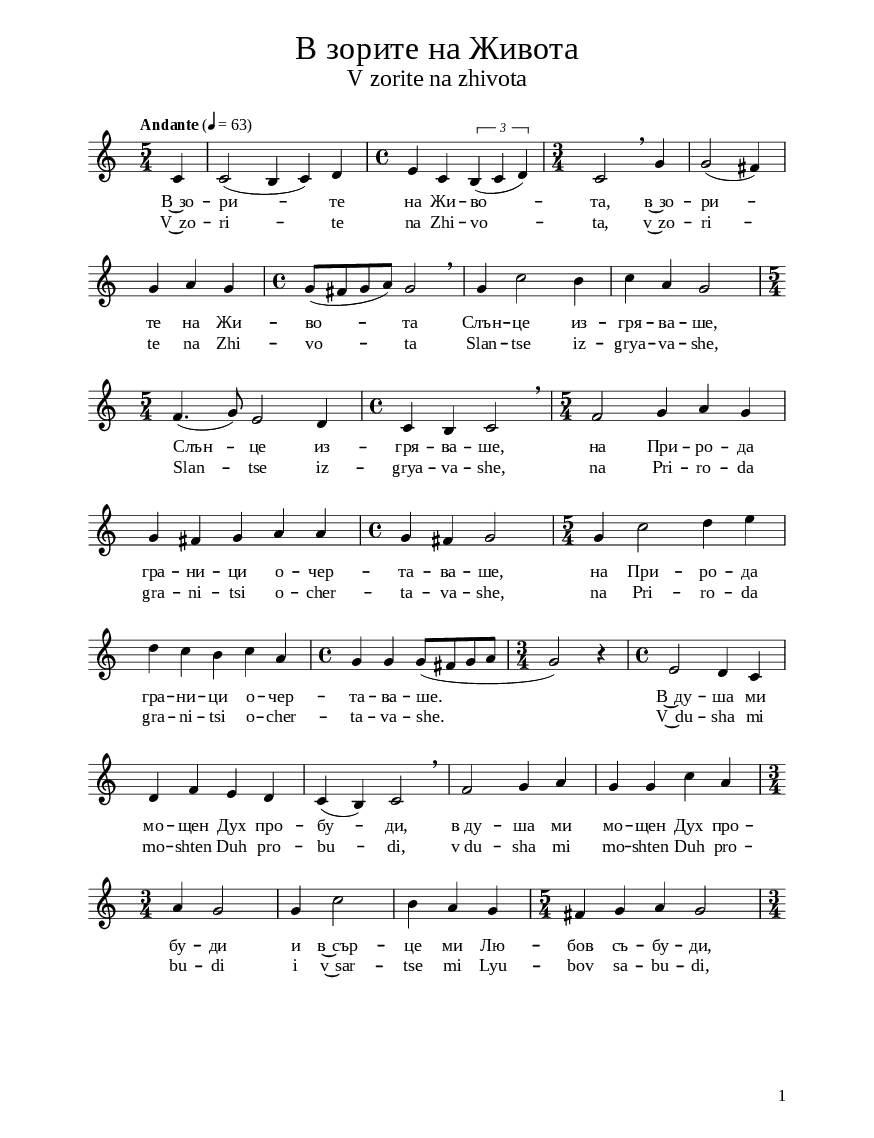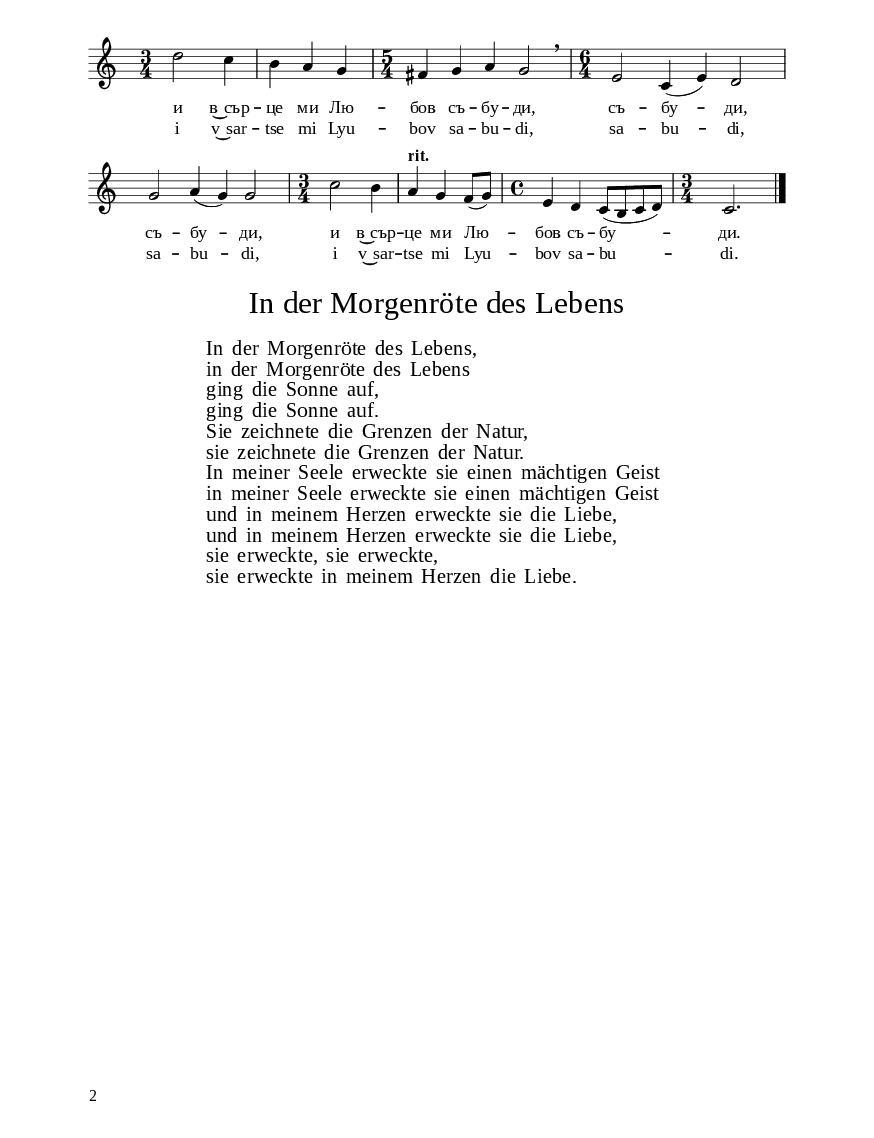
\version "2.24.0"

% include paper part and global functions
\include "include/globals.ily"

\bookpart {
  \include "include/bookpart-paper.ily"
  \score {
    \include "include/score-layout.ily"

     \new Voice \absolute {
      \clef treble
      \key c \major
      \time 5/4
       \tempoFunc "Andante" 4 "63"

\partial 4

      c '4 | c'2 ( b4 c' ) d' |\time 4/4  e'4 c' \times 2/3 { b4 ( c'4 d' ) }

      \time 3/4  c'2 \breathe g'4 |g'2 ( fis'4 ) | \break

      g'4 a' g' | \time 4/4  g'8 ( fis' g' a' ) g'2 \breathe g'4 c''2 b'4 | c''4 a' g'2 | \break

      \time 5/4  f'4. ( g'8 ) e'2 d'4 |\time 4/4  c'4 b c'2 \breathe | \time 5/4  f'2 g'4 a' g' | \break

      g'4 fis' g' a' a' | \time 4/4  g'4 fis' g'2 | \time 5/4  g'4 c''2 d''4 e'' | \break

      d''4 c'' b' c'' a' | \time 4/4  g'4 g' g'8 ( fis' g' a' | \time 3/4  g'2 ) r4 | \time 4/4  e'2 d'4 c' | \break

      d'4 f' e' d' | c'4 ( b ) c'2 \breathe | f'2 g'4 a' | g'4 g' c'' a' | \break

      \time 3/4  a'4 g'2 | g'4 c''2 | b'4 a' g'4 \time 5/4 fis' g' a' g'2 | \time 3/4 \pageBreak

      d''2 c''4 | b' a' g'4 | \time 5/4 fis' g' a' g'2 \breathe | \time 6/4 e'2 c'4 ( e' ) d'2 | \break

      g'2 a'4 ( g' ) g'2 | \time 3/4  c''2 b'4 \tempo "rit." | a' g' f'8 ( g' ) | \time 4/4 e'4 d' c'8 ( b c' d' ) | \time 3/4  c'2. \bar "|."
    }

    \addlyrics {
      В~зо -- ри --
      те на Жи -- во -- та, в~зо -- ри -- те на Жи --
      во -- та Слън -- це из -- гря -- ва -- ше, Слън --
      це из -- гря -- ва -- ше, на При -- ро -- да гра
      -- ни -- ци о -- чер -- та -- ва -- ше, на При --
      ро -- да гра -- ни -- ци о -- чер -- та -- ва --
      ше. В~ду -- ша ми мо -- щен Дух про -- бу --
      ди,  в_ду -- ша ми мо -- щен Дух про -- бу --
      ди и в~сър -- це ми Лю -- бов съ -- бу -- ди,
      и в~сър -- це ми Лю -- бов съ -- бу -- ди, съ --
      бу -- ди, съ -- бу -- ди, и в~сър -- це ми Лю --
      бов съ -- бу -- ди.}
      \addlyrics {
       V~zo -- ri --
      te na Zhi -- vo -- ta, v~zo -- ri -- te na Zhi --
      vo -- ta Slan -- tse iz -- grya -- va -- she, Slan --
      tse iz -- grya -- va -- she, na Pri -- ro -- da gra
      -- ni -- tsi o -- cher -- ta -- va -- she, na Pri --
      ro -- da gra -- ni -- tsi o -- cher -- ta -- va --
      she. V~du -- sha mi mo -- shten Duh pro -- bu --
      di,  v_du -- sha mi mo -- shten Duh pro -- bu --
      di i v~sar -- tse mi Lyu -- bov sa -- bu -- di,
      i v~sar -- tse mi Lyu -- bov sa -- bu -- di, sa --
      bu -- di, sa -- bu -- di, i v~sar -- tse mi Lyu --
      bov sa -- bu -- di.}

        \header {
          title = \titleFunc "В зорите на Живота" "V zorite na zhivota"
        }

        \midi{}

      } % score
      


      % include foreign translation(s) of the song
      \version "2.24.0"

\markup \fill-line { \fontsize #deTitleFontSize "In der Morgenröte des Lebens" }
\markup \null
\markup \null
\markup \fontsize #deCoupletFontSize {
  \hspace #10
  \override #`(baseline-skip . ,deCoupletBaselineSkip)

  \column {
    \line { " " In der Morgenröte des Lebens,}

    \line { " " in der Morgenröte des Lebens}

    \line { " " ging die Sonne auf, }

    \line { " " ging die Sonne auf. }

    \line { " " Sie zeichnete die Grenzen der Natur, }

    \line { " " sie zeichnete die Grenzen der Natur. }

    \line { " " In meiner Seele erweckte sie einen mächtigen Geist  }

    \line { " " in meiner Seele erweckte sie einen mächtigen Geist }

    \line { " " und in meinem Herzen erweckte sie die Liebe, }

    \line { " " und in meinem Herzen erweckte sie die Liebe, }

    \line { " " sie erweckte, sie erweckte,  }

    \line { " " sie erweckte in meinem Herzen die Liebe.  }


  }


}


    } % bookpart
